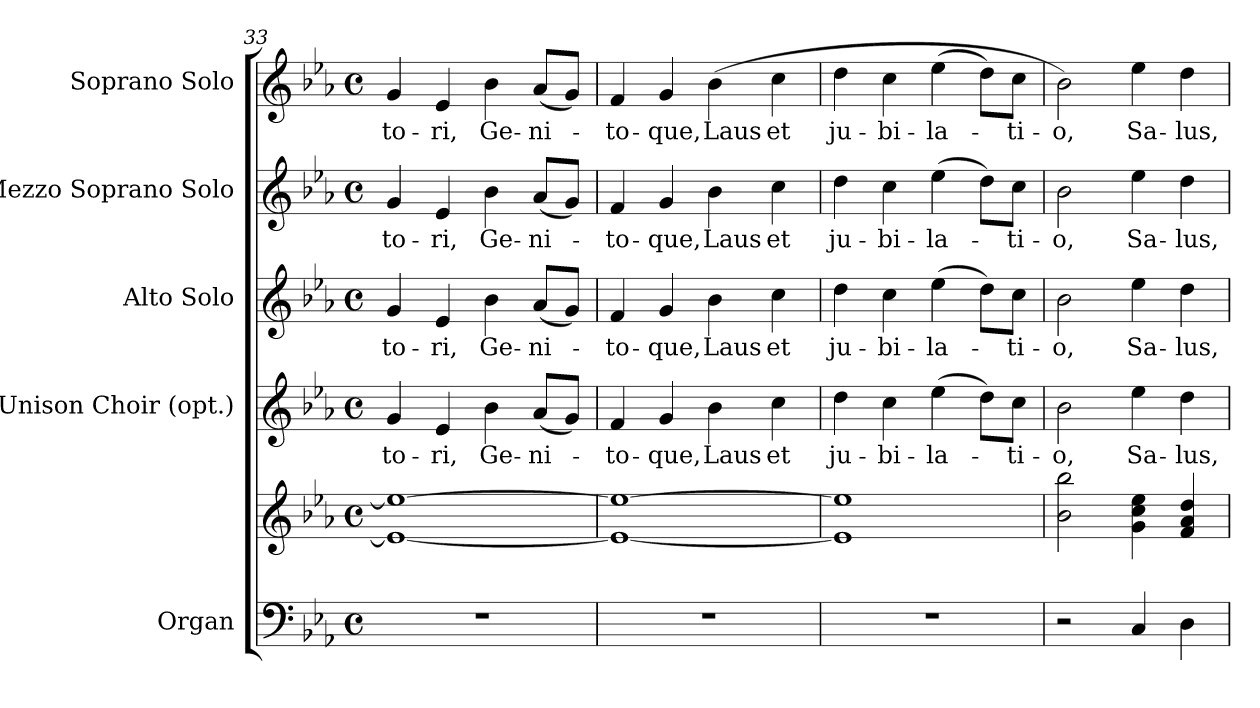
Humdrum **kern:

**kern	**kern	**kern	**text	**kern	**text	**kern	**text	**kern	**text
*part5	*part5	*part4	*part4	*part3	*part3	*part2	*part2	*part1	*part1
*staff6	*staff5	*staff4	*staff4	*staff3	*staff3	*staff2	*staff2	*staff1	*staff1
*I"Organ	*	*I"Unison Choir (opt.)	*	*I"Alto Solo	*	*I"Mezzo Soprano Solo	*	*I"Soprano Solo	*
*I'Org.	*	*	*	*I'A. Solo	*	*I'MS. Solo	*	*I'S. Solo	*
*clefF4	*clefG2	*clefG2	*	*clefG2	*	*clefG2	*	*clefG2	*
*k[b-e-a-]	*k[b-e-a-]	*k[b-e-a-]	*	*k[b-e-a-]	*	*k[b-e-a-]	*	*k[b-e-a-]	*
*E-:	*E-:	*E-:	*	*E-:	*	*E-:	*	*E-:	*
*M4/4	*M4/4	*M4/4	*	*M4/4	*	*M4/4	*	*M4/4	*
*met(c)	*met(c)	*met(c)	*	*met(c)	*	*met(c)	*	*met(c)	*
=33	=33	=33	=33	=33	=33	=33	=33	=33	=33
!	!	!	!LO:LY:b:color=#000000	!	!	!	!	!	!
!	!	!	!	!	!LO:LY:b:color=#000000	!	!	!	!
!	!	!	!	!	!	!	!LO:LY:b:color=#000000	!	!
!	!	!	!	!	!	!	!	!	!LO:LY:b:color=#000000
1r	1e-i_ 1ee-i_	4gi/	-to-	4gi/	-to-	4gi/	-to-	4gi/	-to-
!	!	!	!LO:LY:b:color=#000000	!	!	!	!	!	!
!	!	!	!	!	!LO:LY:b:color=#000000	!	!	!	!
!	!	!	!	!	!	!	!LO:LY:b:color=#000000	!	!
!	!	!	!	!	!	!	!	!	!LO:LY:b:color=#000000
.	.	4e-i/	-ri,	4e-i/	-ri,	4e-i/	-ri,	4e-i/	-ri,
!	!	!	!LO:LY:b:color=#000000	!	!	!	!	!	!
!	!	!	!	!	!LO:LY:b:color=#000000	!	!	!	!
!	!	!	!	!	!	!	!LO:LY:b:color=#000000	!	!
!	!	!	!	!	!	!	!	!	!LO:LY:b:color=#000000
.	.	4b-i\	Ge-	4b-i\	Ge-	4b-i\	Ge-	4b-i\	Ge-
!	!	!	!LO:LY:b:color=#000000	!	!	!	!	!	!
!	!	!	!	!	!LO:LY:b:color=#000000	!	!	!	!
!	!	!	!	!	!	!	!LO:LY:b:color=#000000	!	!
!	!	!	!	!	!	!	!	!	!LO:LY:b:color=#000000
.	.	(8a-i/L	-ni-	(8a-i/L	-ni-	(8a-i/L	-ni-	(8a-i/L	-ni-
.	.	8gi/J)	.	8gi/J)	.	8gi/J)	.	8gi/J)	.
!!LO:LB:g=z
=34	=34	=34	=34	=34	=34	=34	=34	=34	=34
!	!	!	!LO:LY:b:color=#000000	!	!	!	!	!	!
!	!	!	!	!	!LO:LY:b:color=#000000	!	!	!	!
!	!	!	!	!	!	!	!LO:LY:b:color=#000000	!	!
!	!	!	!	!	!	!	!	!	!LO:LY:b:color=#000000
1r	1e-i_ 1ee-i_	4fi/	-to-	4fi/	-to-	4fi/	-to-	4fi/	-to-
!	!	!	!LO:LY:b:color=#000000	!	!	!	!	!	!
!	!	!	!	!	!LO:LY:b:color=#000000	!	!	!	!
!	!	!	!	!	!	!	!LO:LY:b:color=#000000	!	!
!	!	!	!	!	!	!	!	!	!LO:LY:b:color=#000000
.	.	4gi/	-que,	4gi/	-que,	4gi/	-que,	4gi/	-que,
!	!	!	!LO:LY:b:color=#000000	!	!	!	!	!	!
!	!	!	!	!	!LO:LY:b:color=#000000	!	!	!	!
!	!	!	!	!	!	!	!LO:LY:b:color=#000000	!	!
!	!	!	!	!	!	!	!	!	!LO:LY:b:color=#000000
.	.	4b-i\	Laus	4b-i\	Laus	4b-i\	Laus	(4b-i\	Laus
!	!	!	!LO:LY:b:color=#000000	!	!	!	!	!	!
!	!	!	!	!	!LO:LY:b:color=#000000	!	!	!	!
!	!	!	!	!	!	!	!LO:LY:b:color=#000000	!	!
!	!	!	!	!	!	!	!	!	!LO:LY:b:color=#000000
.	.	4cci\	et	4cci\	et	4cci\	et	4cci\	et
=35	=35	=35	=35	=35	=35	=35	=35	=35	=35
!	!	!	!LO:LY:b:color=#000000	!	!	!	!	!	!
!	!	!	!	!	!LO:LY:b:color=#000000	!	!	!	!
!	!	!	!	!	!	!	!LO:LY:b:color=#000000	!	!
!	!	!	!	!	!	!	!	!	!LO:LY:b:color=#000000
1r	1e-i] 1ee-i]	4ddi\	ju-	4ddi\	ju-	4ddi\	ju-	4ddi\	ju-
!	!	!	!LO:LY:b:color=#000000	!	!	!	!	!	!
!	!	!	!	!	!LO:LY:b:color=#000000	!	!	!	!
!	!	!	!	!	!	!	!LO:LY:b:color=#000000	!	!
!	!	!	!	!	!	!	!	!	!LO:LY:b:color=#000000
.	.	4cci\	-bi-	4cci\	-bi-	4cci\	-bi-	4cci\	-bi-
!	!	!	!LO:LY:b:color=#000000	!	!	!	!	!	!
!	!	!	!	!	!LO:LY:b:color=#000000	!	!	!	!
!	!	!	!	!	!	!	!LO:LY:b:color=#000000	!	!
!	!	!	!	!	!	!	!	!	!LO:LY:b:color=#000000
.	.	(4ee-i\	-la-	(4ee-i\	-la-	(4ee-i\	-la-	(4ee-i\	-la-
.	.	8ddi\L)	.	8ddi\L)	.	8ddi\L)	.	8ddi\L)	.
!	!	!	!LO:LY:b:color=#000000	!	!	!	!	!	!
!	!	!	!	!	!LO:LY:b:color=#000000	!	!	!	!
!	!	!	!	!	!	!	!LO:LY:b:color=#000000	!	!
!	!	!	!	!	!	!	!	!	!LO:LY:b:color=#000000
.	.	8cci\J	-ti-	8cci\J	-ti-	8cci\J	-ti-	8cci\J	-ti-
=36	=36	=36	=36	=36	=36	=36	=36	=36	=36
!	!	!	!LO:LY:b:color=#000000	!	!	!	!	!	!
!	!	!	!	!	!LO:LY:b:color=#000000	!	!	!	!
!	!	!	!	!	!	!	!LO:LY:b:color=#000000	!	!
!	!	!	!	!	!	!	!	!	!LO:LY:b:color=#000000
2r	2b-i\ 2bb-i	2b-i\	-o,	2b-i\	-o,	2b-i\	-o,	2b-i\)	-o,
!	!	!	!LO:LY:b:color=#000000	!	!	!	!	!	!
!	!	!	!	!	!LO:LY:b:color=#000000	!	!	!	!
!	!	!	!	!	!	!	!LO:LY:b:color=#000000	!	!
!	!	!	!	!	!	!	!	!	!LO:LY:b:color=#000000
4Ci/	4gi\ 4cci 4ee-i	4ee-i\	Sa-	4ee-i\	Sa-	4ee-i\	Sa-	4ee-i\	Sa-
!	!	!	!LO:LY:b:color=#000000	!	!	!	!	!	!
!	!	!	!	!	!LO:LY:b:color=#000000	!	!	!	!
!	!	!	!	!	!	!	!LO:LY:b:color=#000000	!	!
!	!	!	!	!	!	!	!	!	!LO:LY:b:color=#000000
4Di\	4fi/ 4a-i 4ddi	4ddi\	-lus,	4ddi\	-lus,	4ddi\	-lus,	4ddi\	-lus,
=	=	=	=	=	=	=	=	=	=
*-	*-	*-	*-	*-	*-	*-	*-	*-	*-
